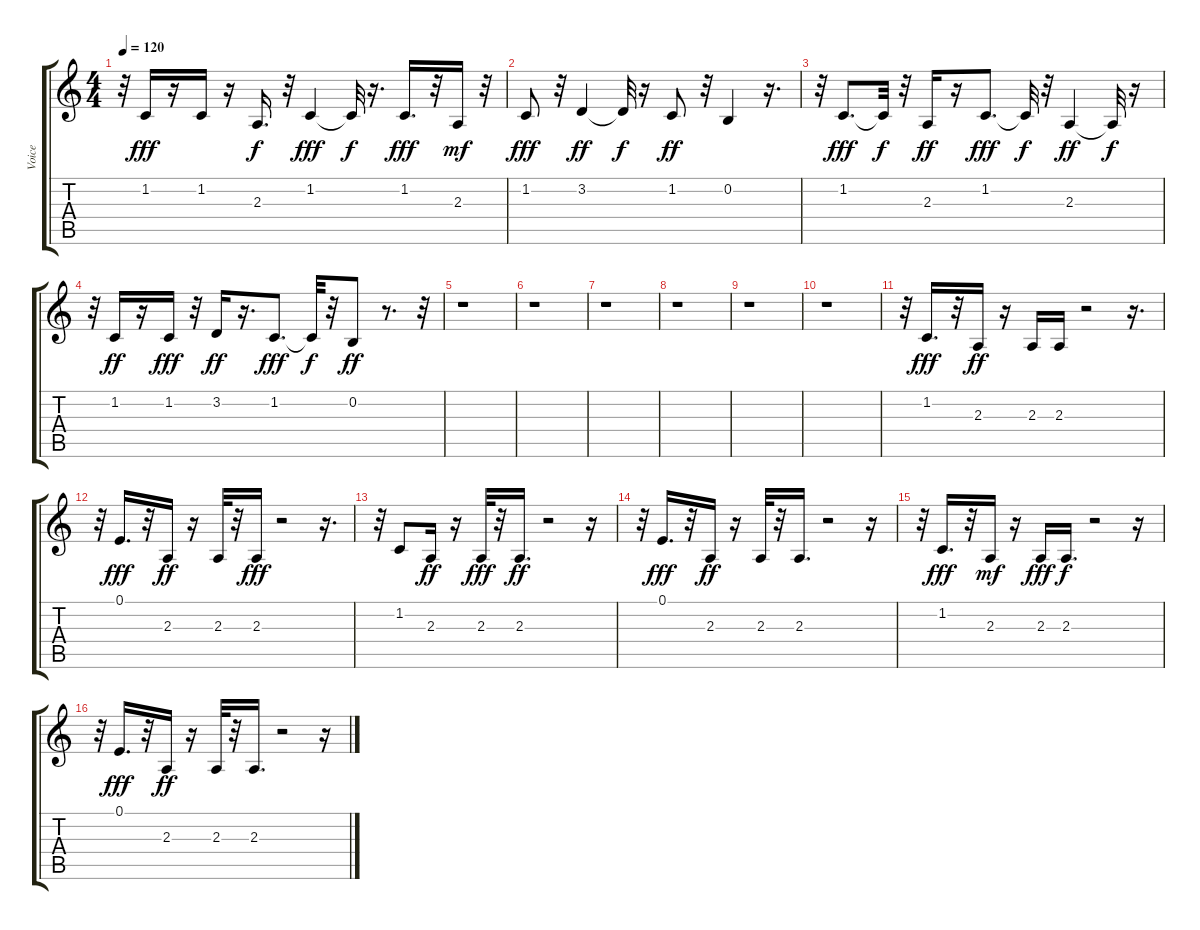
\track ("Voice" "Voice") {instrument voiceoohs}
\staff {score tabs}
\tuning (E4 B3 G3 D3 A2 E2) {hide}
\ts (4 4)
\tempo 120
\clef g2
\ks c
r.32{dy f} 1.2.16{dy fff} r.16 1.2.16 r.16 2.3.16{d dy f} r.32 1.2.4{dy fff} 1.2{t}.32{dy f} r.16{d} 1.2.16{d dy fff} r.32 2.3.16{dy mf} r.32 |
1.2.8{dy fff} r.32 3.2.4{dy ff} 3.2{t}.32{dy f} r.16 1.2.8{dy ff} r.32 0.2.4 r.16{d} |
r.32 1.2.8{d dy fff} 1.2{t}.32{dy f} r.32 2.3.16{dy ff} r.16 1.2.8{d dy fff} 1.2{t}.32{dy f} r.32 2.3.4{dy ff} 2.3{t}.32{dy f} r.16 |
r.32 1.2.16{dy ff} r.16 1.2.16{dy fff} r.32 3.2.16{dy ff} r.16{d} 1.2.8{d dy fff} 1.2{t}.32{dy f} r.32 0.2.8{dy ff} r.8{d} r.32 |
r.1 |
r.1 |
r.1 |
r.1 |
r.1 |
r.1 |
r.32 1.2.16{d dy fff} r.32 2.3.16{dy ff} r.16 2.3.16 2.3.16 r.2 r.16{d} |
r.32 0.1.16{d dy fff} r.32 2.3.16{dy ff} r.16 2.3.32 r.32 2.3.16{dy fff} r.2 r.16{d} |
r.32 1.2.8 2.3.16{dy ff} r.16 2.3.32{dy fff} r.32 2.3.16{d dy ff} r.2 r.16 |
r.32 0.1.16{d dy fff} r.32 2.3.16{dy ff} r.16 2.3.32 r.32 2.3.16{d} r.2 r.16 |
r.32 1.2.16{d dy fff} r.32 2.3.16{dy mf} r.16 2.3.16{dy fff} 2.3.16{d dy f} r.2 r.16 |
r.32 0.1.16{d dy fff} r.32 2.3.16{dy ff} r.16 2.3.32 r.32 2.3.16{d} r.2 r.16
